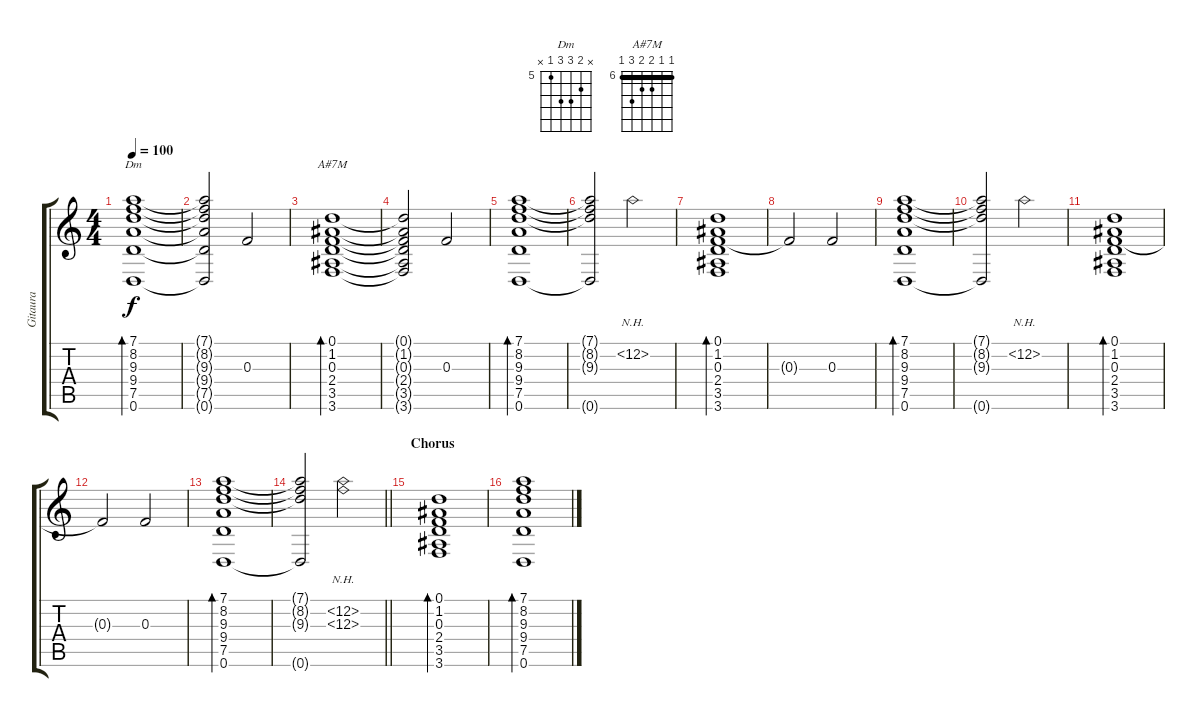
\track ("Gitaura" "Gitaura") {instrument electricguitarjazz}
\staff {score tabs}
\tuning (D4 A3 F3 C3 G2 D2) {hide}
\chord ("Dm" x 6 7 7 5 x) {firstfret 5}
\chord ("A#7M" 6 6 7 7 8 6) {firstfret 6 barre 6}
\ts (4 4)
\tempo 100
\clef g2
\ks c
(7.1 8.2 9.3 9.4 7.5 0.6).1{bd 60 ch "Dm" dy f} |
(7.1{t} 8.2{t} 9.3{t} 9.4{t} 7.5{t} 0.6{t}).2 0.3.2 |
(0.1 1.2 0.3 2.4 3.5 3.6).1{bd 60 ch "A#7M"} |
(0.1{t} 1.2{t} 0.3{t} 2.4{t} 3.5{t} 3.6{t}).2 0.3.2 |
(7.1 8.2 9.3 9.4 7.5 0.6).1{bd 60} |
(7.1{t} 8.2{t} 9.3{t} 0.6{t}).2 0.2{nh}.2 |
(0.1 1.2 0.3 2.4 3.5 3.6).1{bd 60} |
0.3{t}.2 0.3.2 |
(7.1 8.2 9.3 9.4 7.5 0.6).1{bd 60} |
(7.1{t} 8.2{t} 9.3{t} 0.6{t}).2 0.2{nh}.2 |
(0.1 1.2 0.3 2.4 3.5 3.6).1{bd 60} |
0.3{t}.2 0.3.2 |
(7.1 8.2 9.3 9.4 7.5 0.6).1{bd 60} |
\barLineRight lightlight
(7.1{t} 8.2{t} 9.3{t} 0.6{t}).2 (12.2{nh} 12.3{nh}).2 |
\section ("" "Chorus")
(0.1 1.2 0.3 2.4 3.5 3.6).1{bd 60} |
(7.1 8.2 9.3 9.4 7.5 0.6).1{bd 60}
